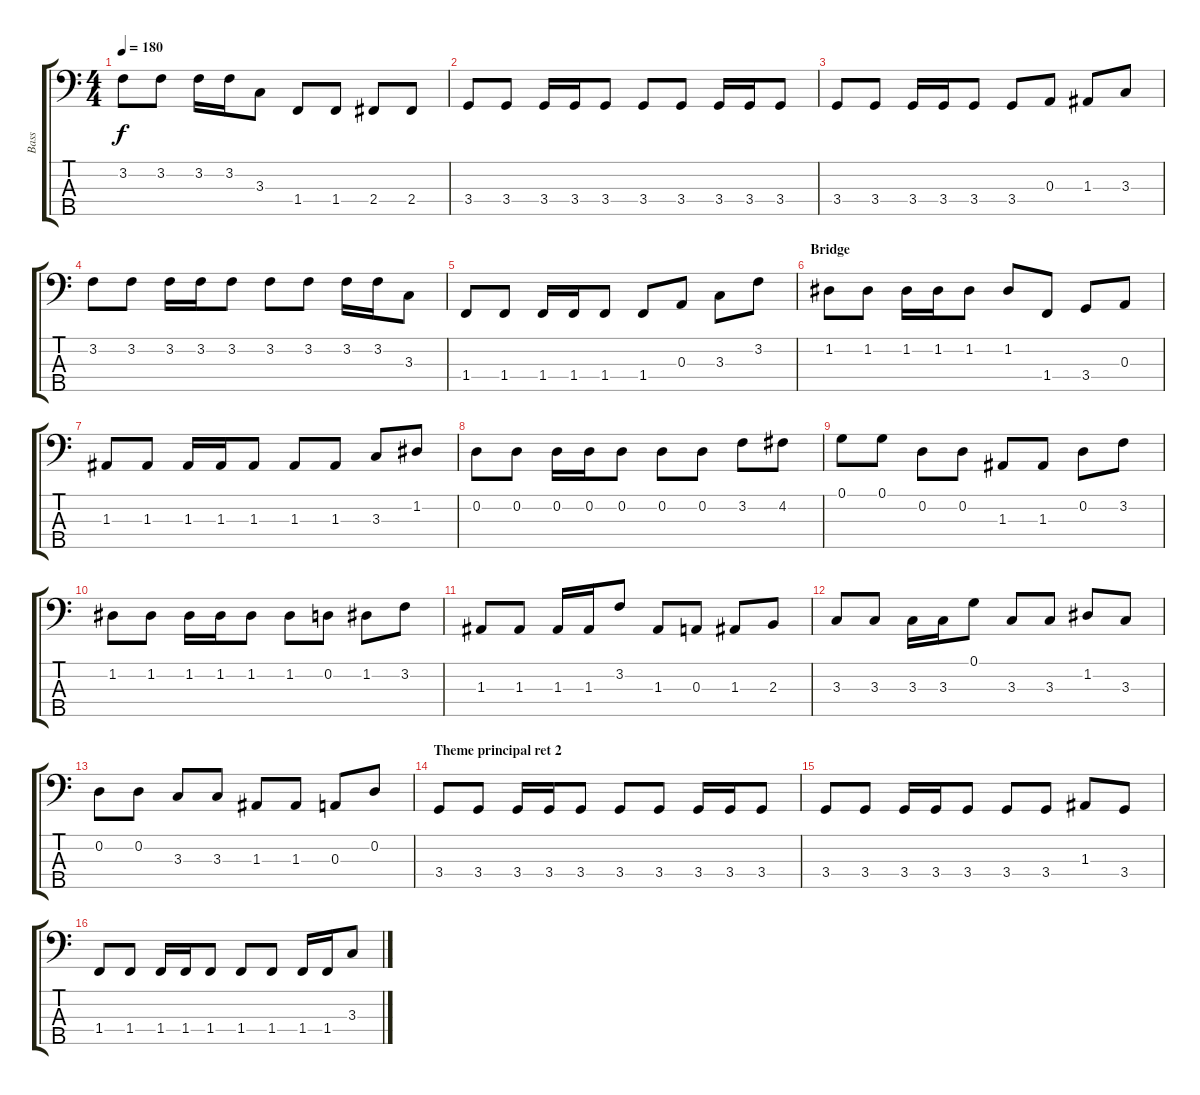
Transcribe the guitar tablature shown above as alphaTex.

\track ("Bass" "Bass") {instrument electricbassfinger}
\staff {score tabs}
\tuning (G2 D2 A1 E1 B0) {hide}
\ts (4 4)
\tempo 180
\clef f4
\ks c
3.2.8{dy f} 3.2.8 3.2.16 3.2.16 3.3.8 1.4.8 1.4.8 2.4.8 2.4.8 |
3.4.8 3.4.8 3.4.16 3.4.16 3.4.8 3.4.8 3.4.8 3.4.16 3.4.16 3.4.8 |
3.4.8 3.4.8 3.4.16 3.4.16 3.4.8 3.4.8 0.3.8 1.3.8 3.3.8 |
3.2.8 3.2.8 3.2.16 3.2.16 3.2.8 3.2.8 3.2.8 3.2.16 3.2.16 3.3.8 |
1.4.8 1.4.8 1.4.16 1.4.16 1.4.8 1.4.8 0.3.8 3.3.8 3.2.8 |
\section ("" "Bridge")
1.2.8 1.2.8 1.2.16 1.2.16 1.2.8 1.2.8 1.4.8 3.4.8 0.3.8 |
1.3.8 1.3.8 1.3.16 1.3.16 1.3.8 1.3.8 1.3.8 3.3.8 1.2.8 |
0.2.8 0.2.8 0.2.16 0.2.16 0.2.8 0.2.8 0.2.8 3.2.8 4.2.8 |
0.1.8 0.1.8 0.2.8 0.2.8 1.3.8 1.3.8 0.2.8 3.2.8 |
1.2.8 1.2.8 1.2.16 1.2.16 1.2.8 1.2.8 0.2.8 1.2.8 3.2.8 |
1.3.8 1.3.8 1.3.16 1.3.16 3.2.8 1.3.8 0.3.8 1.3.8 2.3.8 |
3.3.8 3.3.8 3.3.16 3.3.16 0.1.8 3.3.8 3.3.8 1.2.8 3.3.8 |
0.2.8 0.2.8 3.3.8 3.3.8 1.3.8 1.3.8 0.3.8 0.2.8 |
\section ("" "Theme principal ret 2")
3.4.8 3.4.8 3.4.16 3.4.16 3.4.8 3.4.8 3.4.8 3.4.16 3.4.16 3.4.8 |
3.4.8 3.4.8 3.4.16 3.4.16 3.4.8 3.4.8 3.4.8 1.3.8 3.4.8 |
1.4.8 1.4.8 1.4.16 1.4.16 1.4.8 1.4.8 1.4.8 1.4.16 1.4.16 3.3.8
